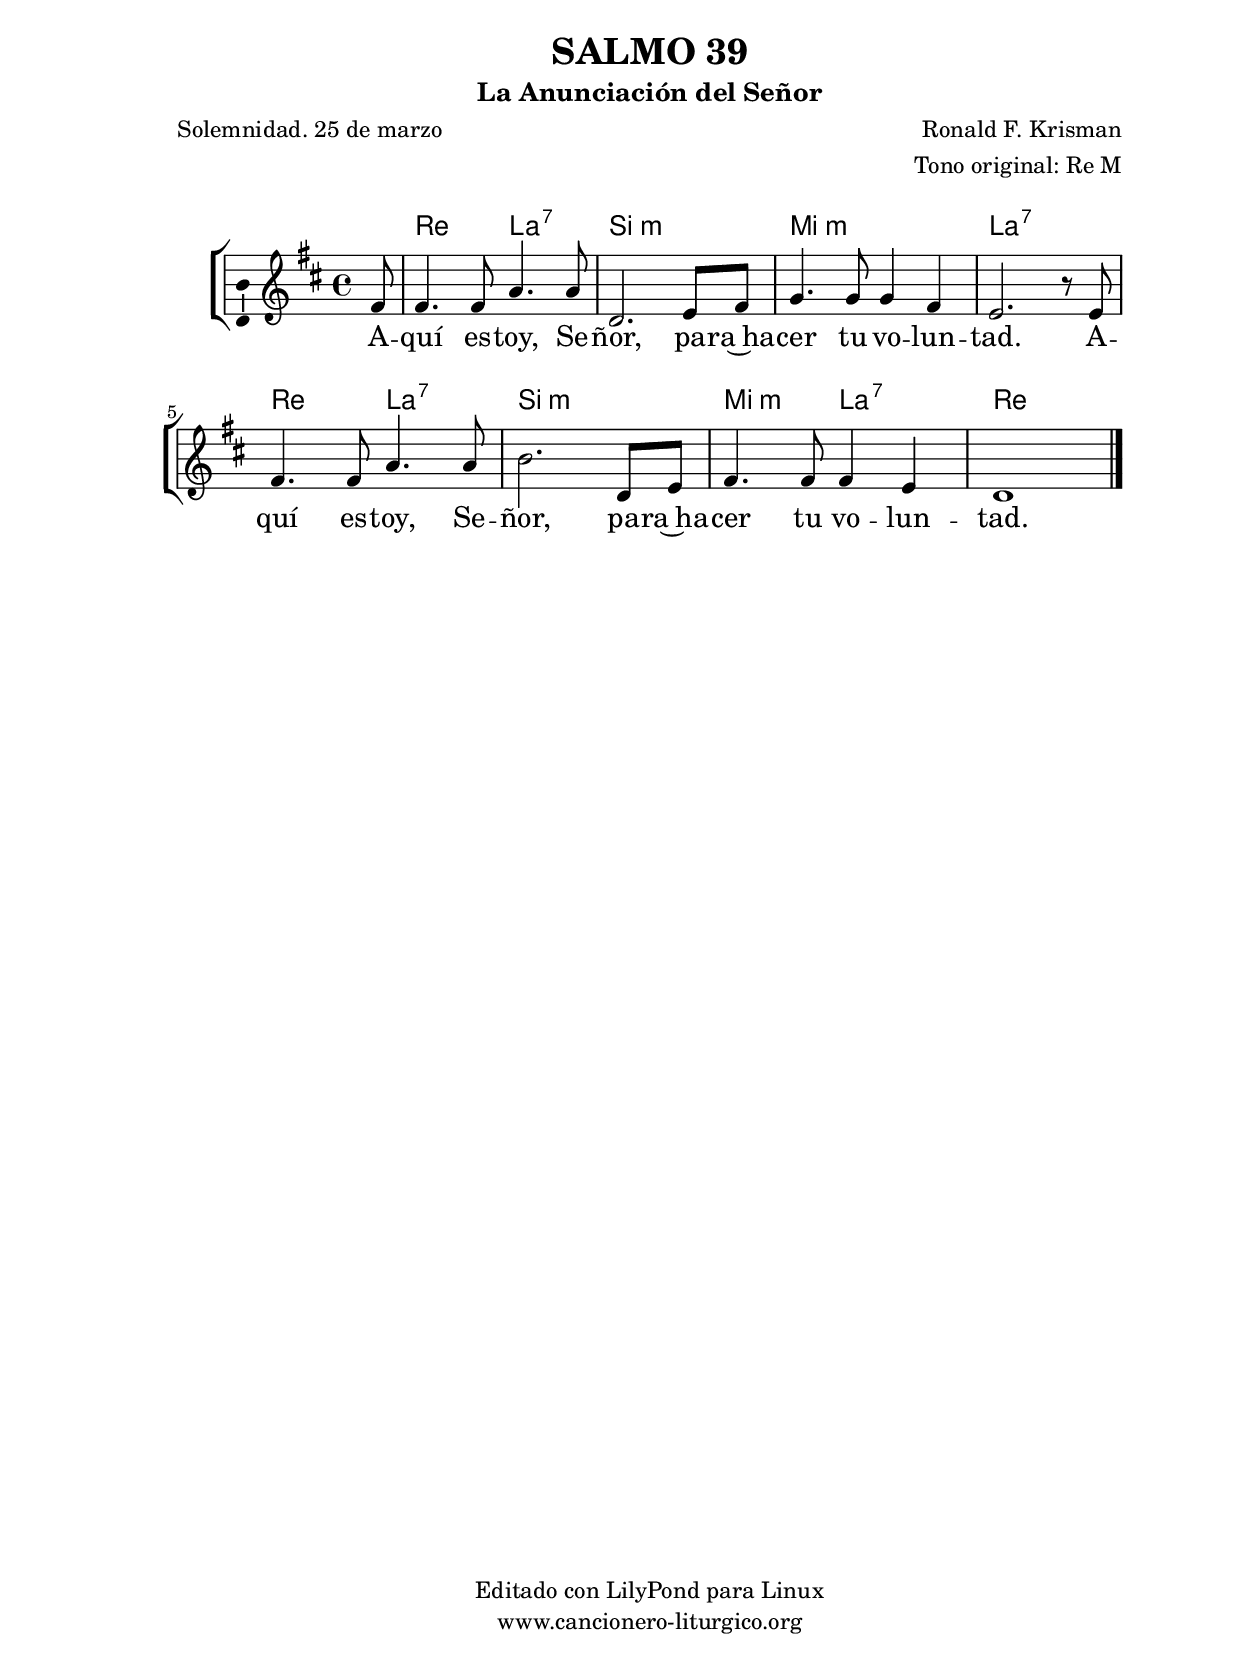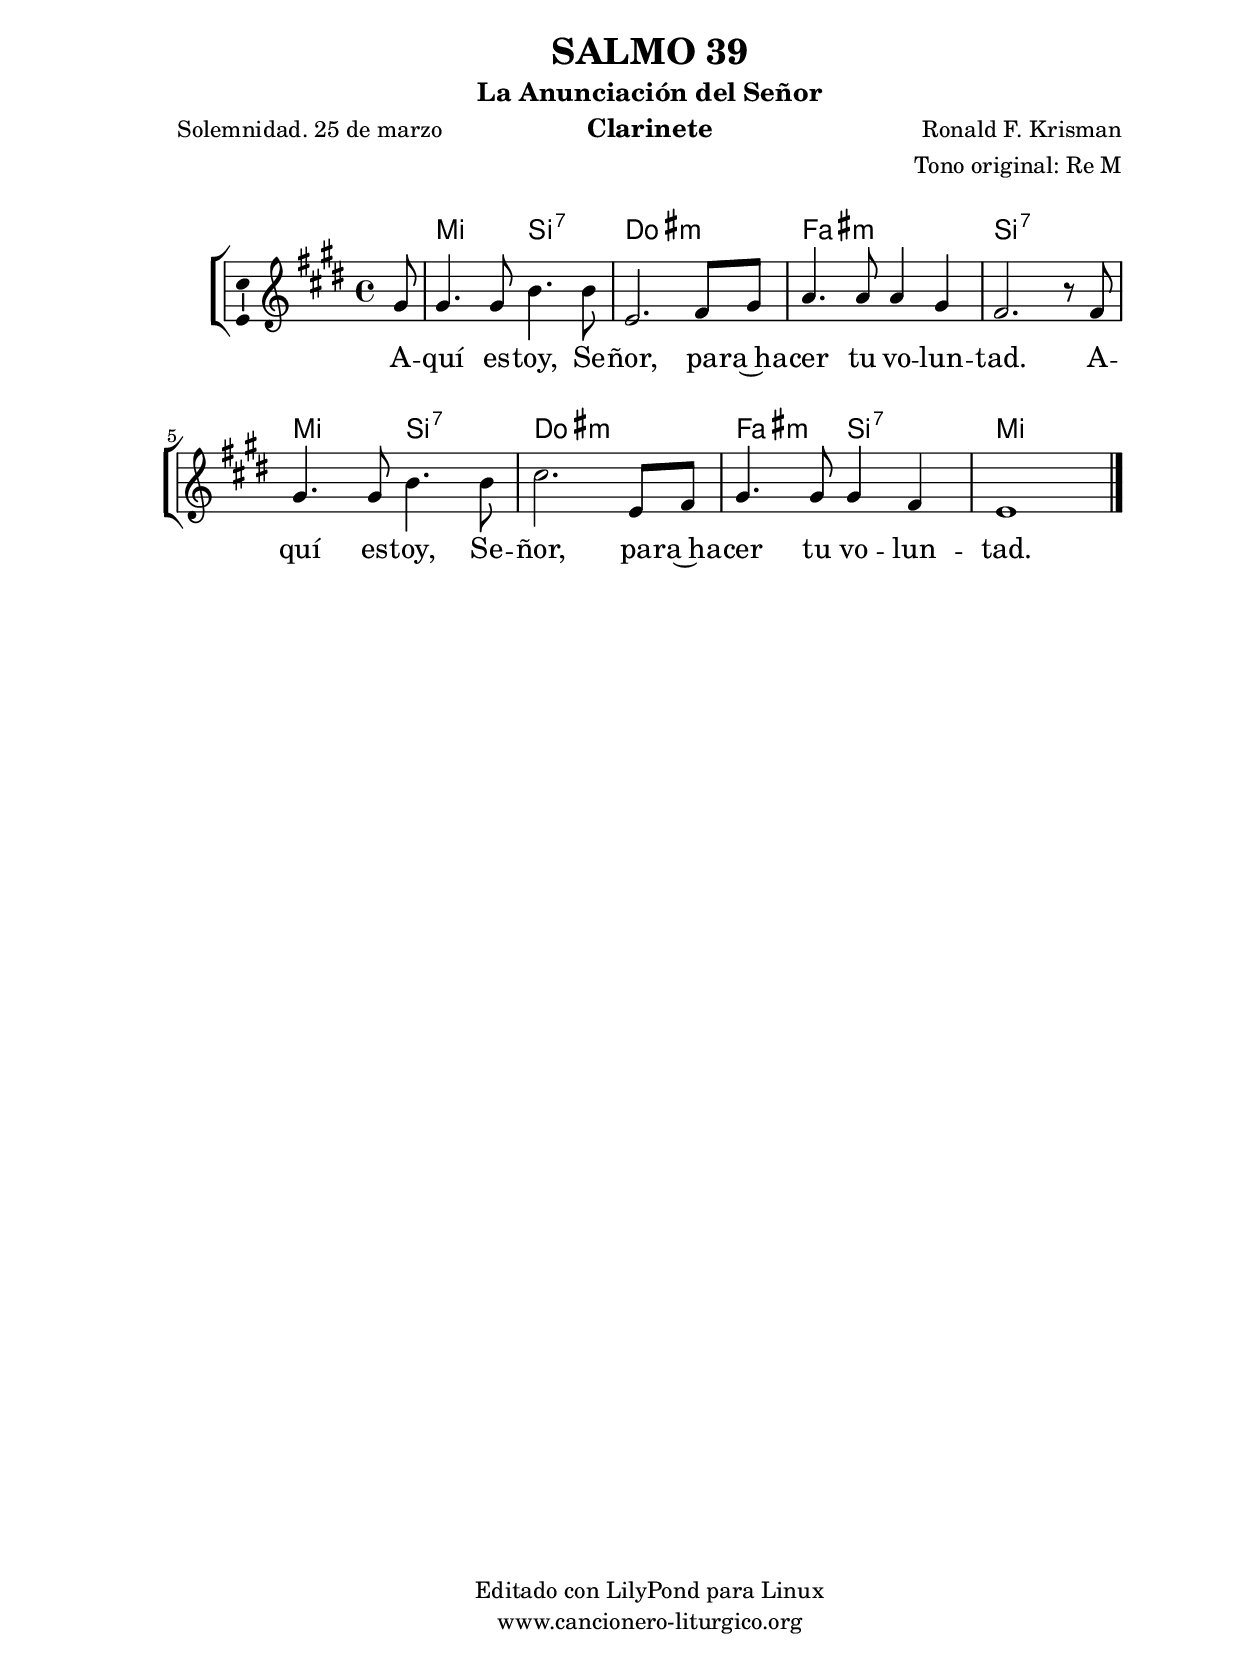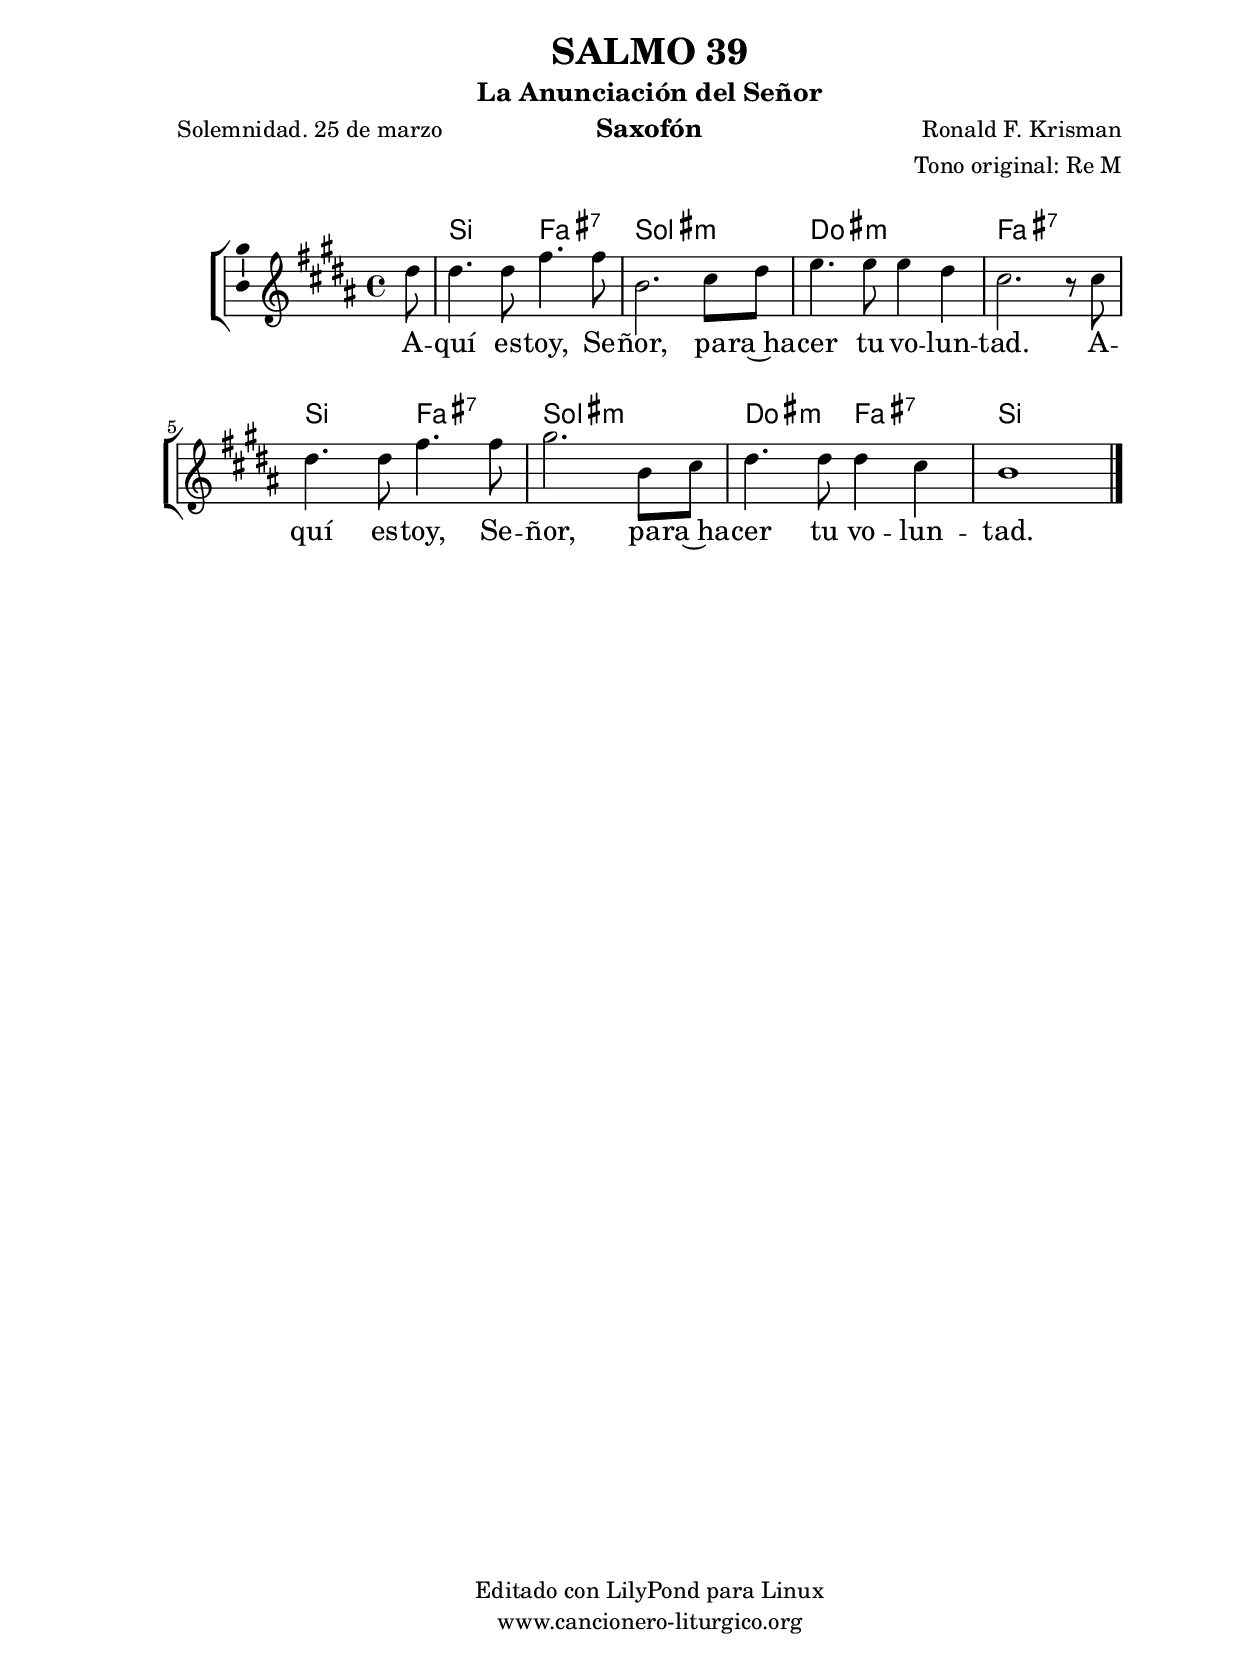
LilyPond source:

%
%para convertir .midi en .wav:
%timidity filename.midi -Ow -o finename.wav
%
%
%Para convertir de .wav a .mp3:
%lame -h -m j filename.wav
%
%
%para escuchar el midi:
%timidity nombrefichero.midi
%


%versión de lilypond para la que se ha escrito esta partitura:
\version "2.16.0"

	%Tamaño papel
	#(set-default-paper-size "a4")
	%Tamaño partitura
	#(set-global-staff-size 20)
	%No responde al pulsar sobre una nota
	#(ly:set-option 'point-and-click #f)

%parámetros del encabezamiento:
\header {
	title = "SALMO 39"
	subtitle = "La Anunciación del Señor"
	composer = "Ronald F. Krisman"
	poet = "Solemnidad. 25 de marzo"
	meter = ""
	arranger = "Tono original: Re M"
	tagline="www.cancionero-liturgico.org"
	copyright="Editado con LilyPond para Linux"
	tiempo = ""
	usos = "Salmo"
	letra = "Aquí estoy, Señor, para hacer tu voluntad."
	}

%parámetros asociados al papel:
\paper  {
	oddHeaderMarkup = \markup {\fill-line { \on-the-fly #not-first-page \fromproperty #'header:title \on-the-fly #not-first-page \fromproperty #'header:composer }}
	evenHeaderMarkup = \markup {\fill-line { \fromproperty #'header:composer \fromproperty #'header:title }}
	#(set-paper-size "a4")
	print-page-number = ##f
	first-page-number = 1
	print-first-page-number = ##f
%	head-separation = 3.0 \cm
	top-margin = 2.0 \cm
	bottom-margin = 0.5\cm
%%%	bottom-margin = -1.0\cm
	left-margin = 3.0 \cm
	line-width = 16.0 \cm 
	indent = 8\mm
	interscoreline = 2.\mm
	between-system-space = 15\mm
%	para que las partituras no llenen la hoja:
	ragged-bottom = ##t
%	idem para la última hoja:
	ragged-last-bottom = ##f
%	para que las partituras llenen el ancho del papel:
	ragged-last = ##f
	after-title-space = 2.5 \cm
%page-count=1
%system-count=8

	%Flexible Vertical Spacing
%	markup-markup-spacing =
%	#'((basic-distance . 15) (minimum-distance . 15) (padding . 3))
	markup-system-spacing =
	#'((basic-distance . 15) (minimum-distance . 15) (padding . 3))
	system-system-spacing =
	#'((basic-distance . 15) (minimum-distance . 15) (padding . 3))
	score-system-spacing =
	#'((basic-distance . 15) (minimum-distance . 15) (padding . 5))
%	top-system-spacing = % header
%	#'((basic-distance . 8) (minimum-distance . 0) (padding . 3))
%	top-markup-spacing =
%	#'((basic-distance . 20) (minimum-distance . 20) (padding . 3))
	last-bottom-spacing = % footer
	#'((basic-distance . 5) (minimum-distance . 5) (padding . 3))
%	score-markup-spacing =
%	#'((basic-distance . 16) (minimum-distance . 13) (padding . 3))

	}


%parámetros que afectan a toda la partitura:
global =  {
	%clave de sol (G):
	\clef G
	%armadura:
%	\transpose bes c'
	\key d \major
	\tempo 4=100
	\set Score.tempoHideNote = ##t
	}


acordes = {
	\italianChords
	\chordmode {
%	\transpose bes c'
{

s8
d2 a:7 b1:m e:m a:7
d2 a:7 b1:m e2:m a:7 d1

	}
	}
}

melodia = 
%	\transpose bes c'
{
	\relative c'{

	\time 4/4

\partial8
fis8
fis4. fis8 a4. a8
d,2. e8 fis
g4. g8 g4 fis
e2. r8 e8
fis4. fis8 a4. a8
b2. d,8 e
fis4. fis8 fis4 e
d1

	\bar "|."
	}
	}


texto = \lyricmode {
A -- quí es -- toy, Se -- ñor, pa -- ra~ha -- cer tu vo -- lun -- tad.
A -- quí es -- toy, Se -- ñor, pa -- ra~ha -- cer tu vo -- lun -- tad.
	}


acordesStaff = \context ChordNames = acordesStaff <<
	\set chordChanges = ##t
	\acordes
	>>


vozStaff = \context Voice = vozStaff
\with {\consists "Ambitus_engraver"}
<<
%	\set Staff.instrumentName = ""
%	\set Staff.shortInstrumentName = ""
%	\set Staff.midiInstrument = #"clarinet"
%	\set Staff.midiInstrument = #"cello"
%	\set Staff.midiInstrument = #"flute"
	\set Staff.midiInstrument = #"electric guitar (jazz)"
%	\set Staff.midiInstrument = #"english horn"
%	\set Staff.midiInstrument = #"violin"
%	\set Staff.midiInstrument = #"glockenspiel"
	\set Staff.midiMinimumVolume = #0.7
	\set Staff.midiMaximumVolume = #0.9
	\global
	\melodia
	>>


textoStaff = \context Lyrics = textoStaff <<
	\lyricsto vozStaff \texto
	>>

\book {
	\score {
		\context ChoirStaff {
			\override StaffGroup.SystemStartBracket #'collapse-height = #1
			\override Score.SystemStartBar #'collapse-height = #1
			<<
			\acordesStaff
			\vozStaff
			\textoStaff
			>>
			}
		\layout {
	    		\context {
				\Lyrics
				\override LyricText #'font-size = #2
				}
	   		 \context {
				\Score
				%fontSize = #3
				\override StaffSymbol #'staff-space = #(magstep +3)
				%\override Beam #'thickness = #0.55
				%\override SpacingSpanner #'spacing-increment = #1.0
				%\override Slur #'height-limit = #1.5
				}
			}
		}
	\score {
		\unfoldRepeats
		\context ChoirStaff {
			<<
			\acordesStaff
			\vozStaff
			>>
			}
		\midi {
	  		\context {
	  			\Score
				tempoWholesPerMinute = #(ly:make-moment 70 4)
				}
			}
		}
	}

%Partitura para clarinete
#(define output-suffix "C")
\book {
	\header{
		instrument = "Clarinete"
		}
	\score {
		\context ChoirStaff {
			\override StaffGroup.SystemStartBracket #'collapse-height = #1
			\override Score.SystemStartBar #'collapse-height = #1
\transpose c d
			<<
			\acordesStaff
			\vozStaff
			\textoStaff
			>>
			}
		\layout {
	    		\context {
				\Lyrics
				\override LyricText #'font-size = #2
				}
	   		 \context {
				\Score
				%fontSize = #3
				\override StaffSymbol #'staff-space = #(magstep +3)
				%\override Beam #'thickness = #0.55
				%\override SpacingSpanner #'spacing-increment = #1.0
				%\override Slur #'height-limit = #1.5
				}
			}
		}
	}

%Partitura para saxofón
#(define output-suffix "S")
\book {
	\header{
		instrument = "Saxofón"
		}
	\score {
		\context ChoirStaff {
			\override StaffGroup.SystemStartBracket #'collapse-height = #1
			\override Score.SystemStartBar #'collapse-height = #1
\transpose c a
			<<
			\acordesStaff
			\vozStaff
			\textoStaff
			>>
			}
		\layout {
	    		\context {
				\Lyrics
				\override LyricText #'font-size = #2
				}
	   		 \context {
				\Score
				%fontSize = #3
				\override StaffSymbol #'staff-space = #(magstep +3)
				%\override Beam #'thickness = #0.55
				%\override SpacingSpanner #'spacing-increment = #1.0
				%\override Slur #'height-limit = #1.5
				}
			}
		}
	}

